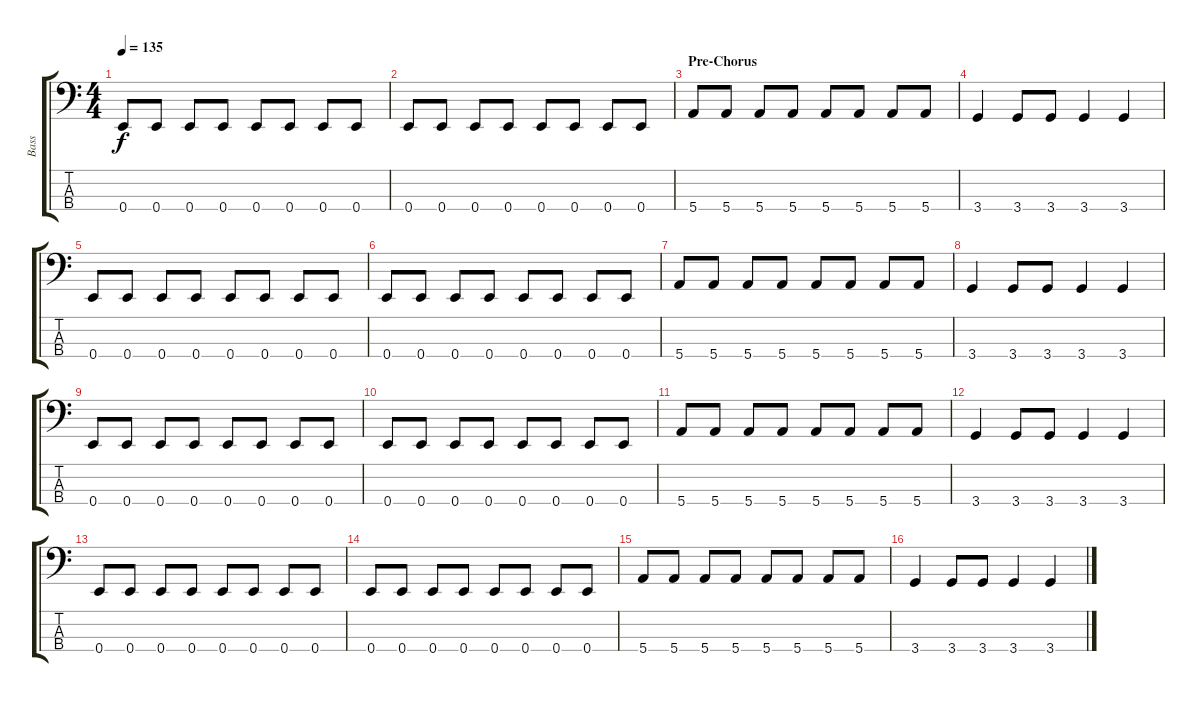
\track ("Bass" "Bass") {instrument electricbasspick}
\staff {score tabs}
\tuning (G2 D2 A1 E1) {hide}
\ts (4 4)
\tempo 135
\clef f4
\ks c
0.4.8{dy f} 0.4.8 0.4.8 0.4.8 0.4.8 0.4.8 0.4.8 0.4.8 |
0.4.8 0.4.8 0.4.8 0.4.8 0.4.8 0.4.8 0.4.8 0.4.8 |
\section ("" "Pre-Chorus")
5.4.8 5.4.8 5.4.8 5.4.8 5.4.8 5.4.8 5.4.8 5.4.8 |
3.4.4 3.4.8 3.4.8 3.4.4 3.4.4 |
0.4.8 0.4.8 0.4.8 0.4.8 0.4.8 0.4.8 0.4.8 0.4.8 |
0.4.8 0.4.8 0.4.8 0.4.8 0.4.8 0.4.8 0.4.8 0.4.8 |
5.4.8 5.4.8 5.4.8 5.4.8 5.4.8 5.4.8 5.4.8 5.4.8 |
3.4.4 3.4.8 3.4.8 3.4.4 3.4.4 |
0.4.8 0.4.8 0.4.8 0.4.8 0.4.8 0.4.8 0.4.8 0.4.8 |
0.4.8 0.4.8 0.4.8 0.4.8 0.4.8 0.4.8 0.4.8 0.4.8 |
5.4.8 5.4.8 5.4.8 5.4.8 5.4.8 5.4.8 5.4.8 5.4.8 |
3.4.4 3.4.8 3.4.8 3.4.4 3.4.4 |
0.4.8 0.4.8 0.4.8 0.4.8 0.4.8 0.4.8 0.4.8 0.4.8 |
0.4.8 0.4.8 0.4.8 0.4.8 0.4.8 0.4.8 0.4.8 0.4.8 |
5.4.8 5.4.8 5.4.8 5.4.8 5.4.8 5.4.8 5.4.8 5.4.8 |
3.4.4 3.4.8 3.4.8 3.4.4 3.4.4
